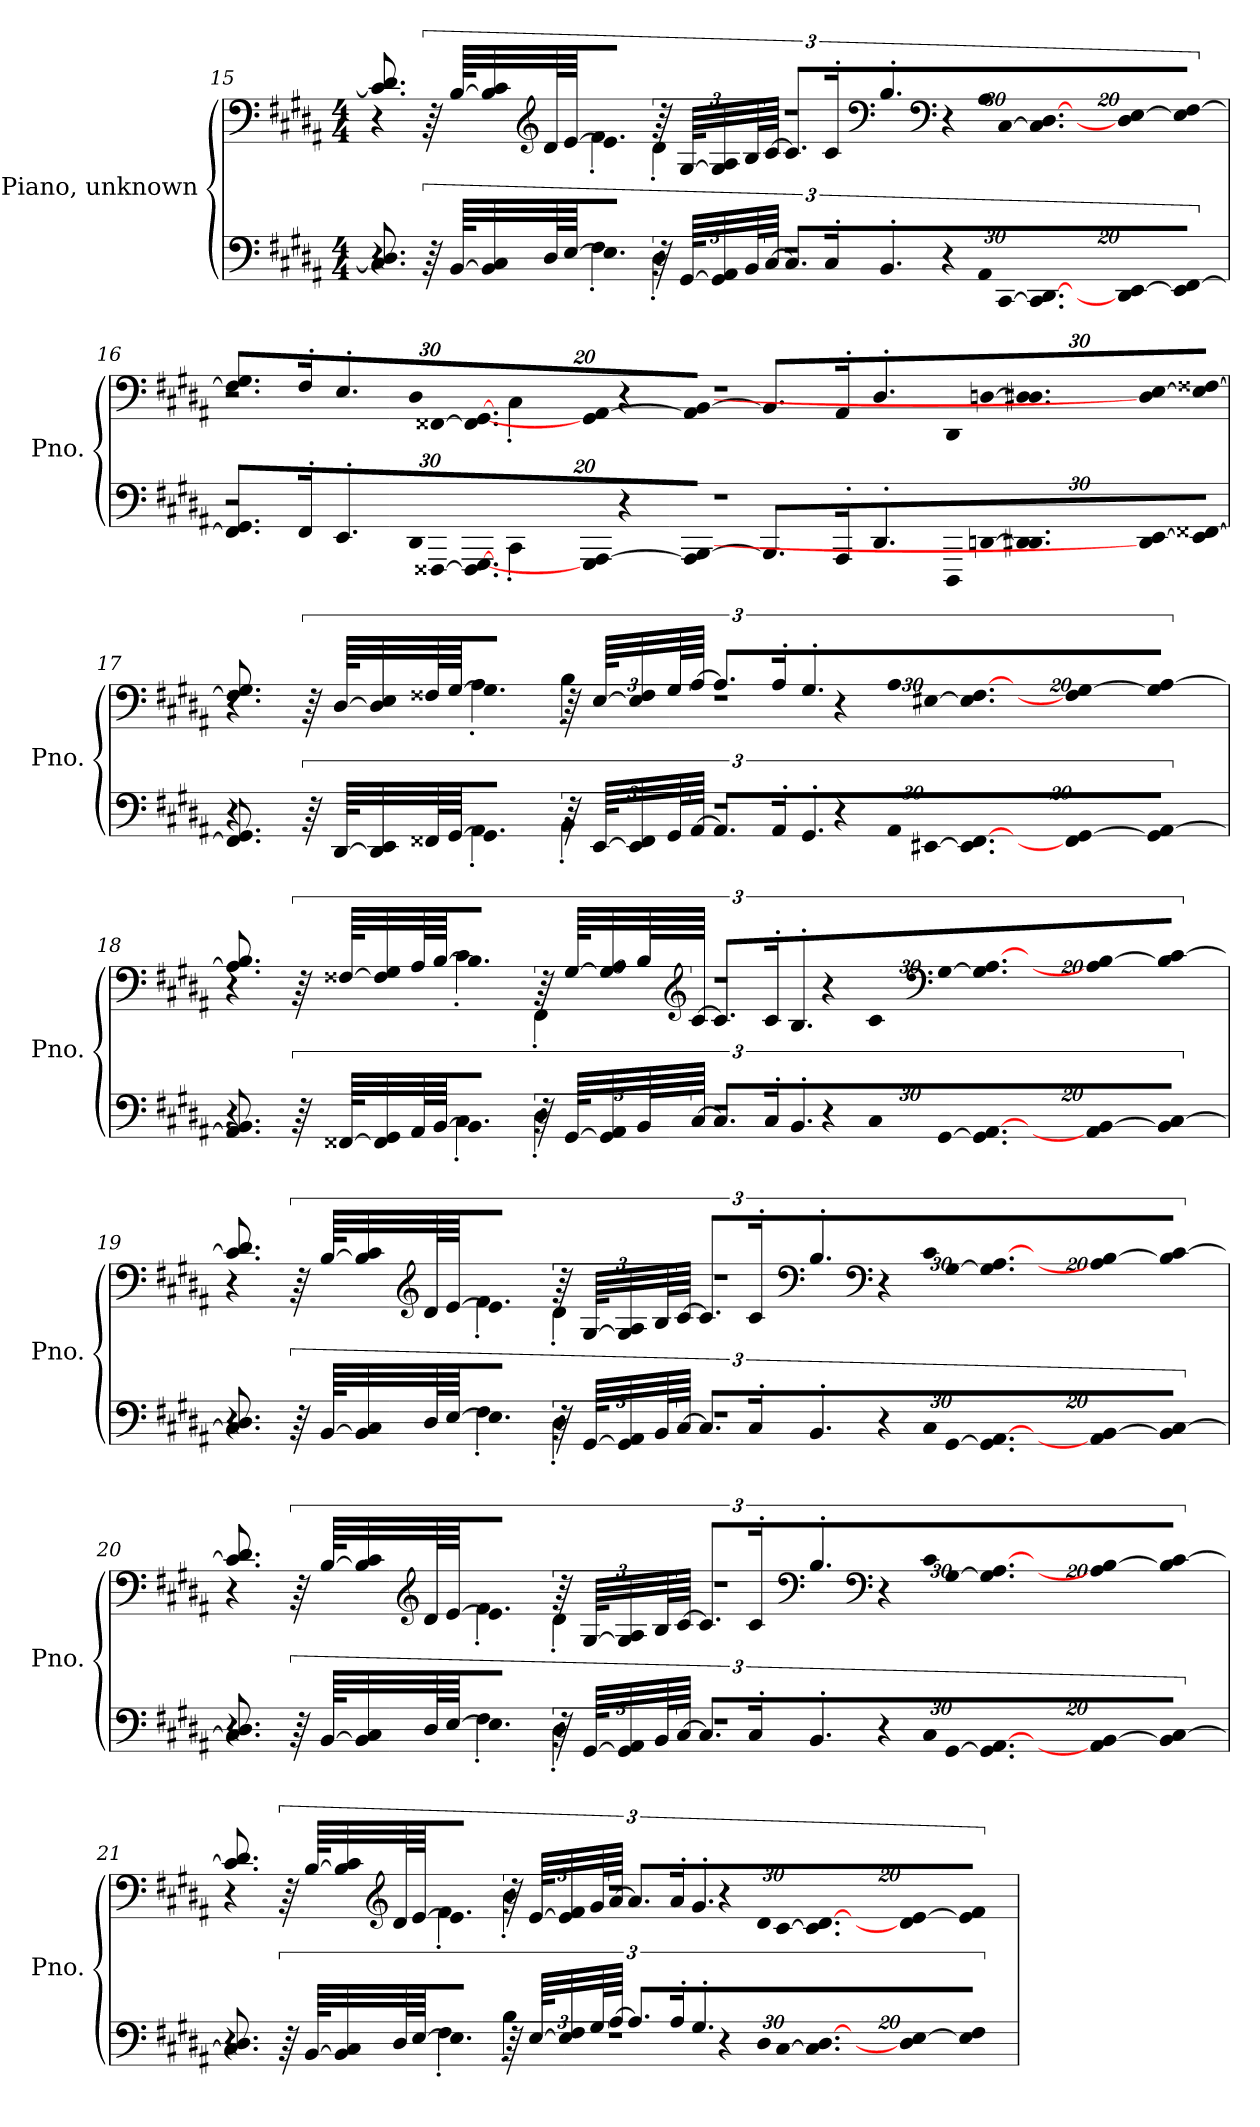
**kern	**kern
*part1	*part1
*staff2	*staff1
*I"Piano, unknown	*
*I'Pno.	*
!!LO:PB:g=z
*clefF4	*clefF4
*k[f#c#g#d#a#]	*k[f#c#g#d#a#]
*M4/4	*M4/4
=15	=15
*^	*^
*	*^	*	*^
1r	4r	8.C#/] 8.D#/	1r	4r	8.c#/] 8.d#/
.	.	96r	.	.	96r
.	.	[96BB/KLLL	.	.	[96B/KLLL
.	.	48BB/] 48C#/	.	.	48B/] 48c#/
*	*	*	*clefG2	*	*
.	.	96D#/L	.	.	96d#/L
.	.	[96E/JJJ	.	.	[96e/JJJ
.	4F#'\	8.E/J]	.	4f#'\	8.e/J]
.	.	96r	.	.	96r
.	.	[96GG#/KLLL	.	.	[96G#/KLLL
.	.	48GG#/] 48AA#/	.	.	48G#/] 48A#/
.	.	96BB/L	.	.	96B/L
.	.	[96C#/JJJJ	.	.	[96c#/JJJJ
.	4D#'\	8.C#/L]	.	4d#'\	8.c#/L]
.	.	16C#'/K	.	.	16c#'/K
*	*	*	*clefF4	*	*
.	4r	8.BB'/	.	4r	8.B'/
*	*	*Xbrackettup	*	*	*
!	!	!LO:N:vis=256	!	!	!
*	*	*	*	*	*Xbrackettup
!	!	!	!	!	!LO:N:vis=256
.	.	1920%17AA#/LLLL	.	.	1920%17A#/LLLL
!	!	!LO:N:vis=256	!	!	!LO:N:vis=256
.	.	[1920%17CC#/J	.	.	[1920%17C#/J
!	!	!LO:N:vis=64.	!	!	!LO:N:vis=64.
.	.	640%17CC#/] [640%17DD#/	.	.	640%17C#/] [640%17D#/
.	.	1920ryy	.	.	1920ryy
!	!	!LO:N:vis=256	!	!	!LO:N:vis=256
.	.	1920%17DD#/] [1920%17EE/L	.	.	1920%17D#/] [1920%17E/L
!	!	!LO:N:vis=256	!	!	!LO:N:vis=256
.	.	1920%17EE/] [1920%17FF#/JJJJJ	.	.	1920%17E/] [1920%17F#/JJJJJ
!!LO:LB:g=z	!!	!!
=16	=16	=16	=16	=16	=16
1r	2r	8.FF#/] 8.GG#/L	1r	2r	8.F#/] 8.G#/L
.	.	16FF#'/K	.	.	16F#'/K
.	.	8.EE'/	.	.	8.E'/
!	!	!LO:N:vis=256	!	!	!LO:N:vis=256
.	.	1920%17DD#/LLLL	.	.	1920%17D#/LLLL
!	!	!LO:N:vis=256	!	!	!LO:N:vis=256
.	.	[1920%17FFF##X/J	.	.	[1920%17FF##X/J
!	!	!LO:N:vis=64.	!	!	!LO:N:vis=64.
.	.	640%17FFF##/] [640%17GGG#/	.	.	640%17FF##/] [640%17GG#/
.	.	1920ryy	.	.	1920ryy
!	!	!LO:N:vis=256	!	!	!LO:N:vis=256
.	.	1920%17GGG#/] [1920%17AAA#/L	.	.	1920%17GG#/] [1920%17AA#/L
!	!	!LO:N:vis=256	!	!	!LO:N:vis=256
.	.	1920%17AAA#/] [1920%17BBB/JJJJJ	.	.	1920%17AA#/] [1920%17BB/JJJJJ
.	4CC#'\	8.BBB/L]	.	4C#'\	8.BB/L]
.	.	16AAA#'/K	.	.	16AA#'/K
.	4r	8.DD#'/	.	4r	8.D#'/
!	!	!LO:N:vis=256	!	!	!LO:N:vis=256
.	.	1920%17DDD#/LLLL	.	.	1920%17DD#/LLLL
!	!	!LO:N:vis=256	!	!	!LO:N:vis=256
.	.	[1920%17DDn/J	.	.	[1920%17Dn/J
!	!	!LO:N:vis=64.	!	!	!LO:N:vis=64.
.	.	640%17DD/] [640%17DD#X/	.	.	640%17D/] [640%17D#X/
.	.	1920ryy	.	.	1920ryy
!	!	!LO:N:vis=256	!	!	!LO:N:vis=256
.	.	1920%17DD#/] [1920%17EE/L	.	.	1920%17D#/] [1920%17E/L
!	!	!LO:N:vis=256	!	!	!LO:N:vis=256
.	.	1920%17EE/] [1920%17FF##X/JJJJJ	.	.	1920%17E/] [1920%17F##X/JJJJJ
!!LO:LB:g=z	!!	!!
=17	=17	=17	=17	=17	=17
1r	4r	8.FF##/] 8.GG#/	1r	4r	8.F##/] 8.G#/
*	*	*brackettup	*	*	*brackettup
.	.	96r	.	.	96r
.	.	[96DD#/KLLL	.	.	[96D#/KLLL
.	.	48DD#/] 48EE/	.	.	48D#/] 48E/
.	.	96FF##X/L	.	.	96F##X/L
.	.	[96GG#/JJJ	.	.	[96G#/JJJ
.	4AA#'\	8.GG#/J]	.	4A#'\	8.G#/J]
.	.	96r	.	.	96r
.	.	[96EE/KLLL	.	.	[96E/KLLL
.	.	48EE/] 48FF##/	.	.	48E/] 48F##/
.	.	96GG#/L	.	.	96G#/L
.	.	[96AA#/JJJJ	.	.	[96A#/JJJJ
.	4BB'\	8.AA#/L]	.	4B'\	8.A#/L]
.	.	16AA#'/K	.	.	16A#'/K
.	4r	8.GG#'/	.	4r	8.G#'/
*	*	*Xbrackettup	*	*	*
!	!	!LO:N:vis=256	!	!	!
*	*	*	*	*	*Xbrackettup
!	!	!	!	!	!LO:N:vis=256
.	.	1920%17AA#/LLLL	.	.	1920%17A#/LLLL
!	!	!LO:N:vis=256	!	!	!LO:N:vis=256
.	.	[1920%17EE#X/J	.	.	[1920%17E#X/J
!	!	!LO:N:vis=64.	!	!	!LO:N:vis=64.
.	.	640%17EE#/] [640%17FF##/	.	.	640%17E#/] [640%17F##/
.	.	1920ryy	.	.	1920ryy
!	!	!LO:N:vis=256	!	!	!LO:N:vis=256
.	.	1920%17FF##/] [1920%17GG#/L	.	.	1920%17F##/] [1920%17G#/L
!	!	!LO:N:vis=256	!	!	!LO:N:vis=256
.	.	1920%17GG#/] [1920%17AA#/JJJJJ	.	.	1920%17G#/] [1920%17A#/JJJJJ
!!LO:LB:g=z	!!	!!
=18	=18	=18	=18	=18	=18
1r	4r	8.AA#/] 8.BB/	1r	4r	8.A#/] 8.B/
*	*	*brackettup	*	*	*brackettup
.	.	96r	.	.	96r
.	.	[96FF##X/KLLL	.	.	[96F##X/KLLL
.	.	48FF##/] 48GG#/	.	.	48F##/] 48G#/
.	.	96AA#/L	.	.	96A#/L
.	.	[96BB/JJJ	.	.	[96B/JJJ
.	4C#'\	8.BB/J]	.	4c#'\	8.B/J]
.	.	96r	.	.	96r
.	.	[96GG#/KLLL	.	.	[96G#/KLLL
.	.	48GG#/] 48AA#/	.	.	48G#/] 48A#/
.	.	96BB/L	.	.	96B/L
*	*	*	*clefG2	*	*
.	.	[96C#/JJJJ	.	.	[96c#/JJJJ
.	4D#'\	8.C#/L]	.	4d#'\	8.c#/L]
.	.	16C#'/K	.	.	16c#'/K
.	4r	8.BB'/	.	4r	8.B'/
*	*	*Xbrackettup	*	*	*
!	!	!LO:N:vis=256	!	!	!
*	*	*	*	*	*Xbrackettup
!	!	!	!	!	!LO:N:vis=256
.	.	1920%17C#/LLLL	.	.	1920%17c#/LLLL
*	*	*	*clefF4	*	*
!	!	!LO:N:vis=256	!	!	!LO:N:vis=256
.	.	[1920%17GG#/J	.	.	[1920%17G#/J
!	!	!LO:N:vis=64.	!	!	!LO:N:vis=64.
.	.	640%17GG#/] [640%17AA#/	.	.	640%17G#/] [640%17A#/
.	.	1920ryy	.	.	1920ryy
!	!	!LO:N:vis=256	!	!	!LO:N:vis=256
.	.	1920%17AA#/] [1920%17BB/L	.	.	1920%17A#/] [1920%17B/L
!	!	!LO:N:vis=256	!	!	!LO:N:vis=256
.	.	1920%17BB/] [1920%17C#/JJJJJ	.	.	1920%17B/] [1920%17c#/JJJJJ
!!LO:LB:g=z	!!	!!
=19	=19	=19	=19	=19	=19
1r	4r	8.C#/] 8.D#/	1r	4r	8.c#/] 8.d#/
*	*	*brackettup	*	*	*brackettup
.	.	96r	.	.	96r
.	.	[96BB/KLLL	.	.	[96B/KLLL
.	.	48BB/] 48C#/	.	.	48B/] 48c#/
*	*	*	*clefG2	*	*
.	.	96D#/L	.	.	96d#/L
.	.	[96E/JJJ	.	.	[96e/JJJ
.	4F#'\	8.E/J]	.	4f#'\	8.e/J]
.	.	96r	.	.	96r
.	.	[96GG#/KLLL	.	.	[96G#/KLLL
.	.	48GG#/] 48AA#/	.	.	48G#/] 48A#/
.	.	96BB/L	.	.	96B/L
.	.	[96C#/JJJJ	.	.	[96c#/JJJJ
.	4D#'\	8.C#/L]	.	4d#'\	8.c#/L]
.	.	16C#'/K	.	.	16c#'/K
*	*	*	*clefF4	*	*
.	4r	8.BB'/	.	4r	8.B'/
*	*	*Xbrackettup	*	*	*
!	!	!LO:N:vis=256	!	!	!
*	*	*	*	*	*Xbrackettup
!	!	!	!	!	!LO:N:vis=256
.	.	1920%17C#/LLLL	.	.	1920%17c#/LLLL
!	!	!LO:N:vis=256	!	!	!LO:N:vis=256
.	.	[1920%17GG#/J	.	.	[1920%17G#/J
!	!	!LO:N:vis=64.	!	!	!LO:N:vis=64.
.	.	640%17GG#/] [640%17AA#/	.	.	640%17G#/] [640%17A#/
.	.	1920ryy	.	.	1920ryy
!	!	!LO:N:vis=256	!	!	!LO:N:vis=256
.	.	1920%17AA#/] [1920%17BB/L	.	.	1920%17A#/] [1920%17B/L
!	!	!LO:N:vis=256	!	!	!LO:N:vis=256
.	.	1920%17BB/] [1920%17C#/JJJJJ	.	.	1920%17B/] [1920%17c#/JJJJJ
!!LO:LB:g=z	!!	!!
=20	=20	=20	=20	=20	=20
1r	4r	8.C#/] 8.D#/	1r	4r	8.c#/] 8.d#/
*	*	*brackettup	*	*	*brackettup
.	.	96r	.	.	96r
.	.	[96BB/KLLL	.	.	[96B/KLLL
.	.	48BB/] 48C#/	.	.	48B/] 48c#/
*	*	*	*clefG2	*	*
.	.	96D#/L	.	.	96d#/L
.	.	[96E/JJJ	.	.	[96e/JJJ
.	4F#'\	8.E/J]	.	4f#'\	8.e/J]
.	.	96r	.	.	96r
.	.	[96GG#/KLLL	.	.	[96G#/KLLL
.	.	48GG#/] 48AA#/	.	.	48G#/] 48A#/
.	.	96BB/L	.	.	96B/L
.	.	[96C#/JJJJ	.	.	[96c#/JJJJ
.	4D#'\	8.C#/L]	.	4d#'\	8.c#/L]
.	.	16C#'/K	.	.	16c#'/K
*	*	*	*clefF4	*	*
.	4r	8.BB'/	.	4r	8.B'/
*	*	*Xbrackettup	*	*	*
!	!	!LO:N:vis=256	!	!	!
*	*	*	*	*	*Xbrackettup
!	!	!	!	!	!LO:N:vis=256
.	.	1920%17C#/LLLL	.	.	1920%17c#/LLLL
!	!	!LO:N:vis=256	!	!	!LO:N:vis=256
.	.	[1920%17GG#/J	.	.	[1920%17G#/J
!	!	!LO:N:vis=64.	!	!	!LO:N:vis=64.
.	.	640%17GG#/] [640%17AA#/	.	.	640%17G#/] [640%17A#/
.	.	1920ryy	.	.	1920ryy
!	!	!LO:N:vis=256	!	!	!LO:N:vis=256
.	.	1920%17AA#/] [1920%17BB/L	.	.	1920%17A#/] [1920%17B/L
!	!	!LO:N:vis=256	!	!	!LO:N:vis=256
.	.	1920%17BB/] [1920%17C#/JJJJJ	.	.	1920%17B/] [1920%17c#/JJJJJ
!!LO:PB:g=z	!!	!!
=21	=21	=21	=21	=21	=21
1r	4r	8.C#/] 8.D#/	1r	4r	8.c#/] 8.d#/
*	*	*brackettup	*	*	*brackettup
.	.	96r	.	.	96r
.	.	[96BB/KLLL	.	.	[96B/KLLL
.	.	48BB/] 48C#/	.	.	48B/] 48c#/
*	*	*	*clefG2	*	*
.	.	96D#/L	.	.	96d#/L
.	.	[96E/JJJ	.	.	[96e/JJJ
.	4F#'\	8.E/J]	.	4f#'\	8.e/J]
.	.	96r	.	.	96r
.	.	[96E/KLLL	.	.	[96e/KLLL
.	.	48E/] 48F#/	.	.	48e/] 48f#/
.	.	96G#/L	.	.	96g#/L
.	.	[96A#/JJJJ	.	.	[96a#/JJJJ
.	4B'\	8.A#/L]	.	4b'\	8.a#/L]
.	.	16A#'/K	.	.	16a#'/K
.	4r	8.G#'/	.	4r	8.g#'/
*	*	*Xbrackettup	*	*	*
!	!	!LO:N:vis=256	!	!	!
*	*	*	*	*	*Xbrackettup
!	!	!	!	!	!LO:N:vis=256
.	.	1920%17D#/LLLL	.	.	1920%17d#/LLLL
!	!	!LO:N:vis=256	!	!	!LO:N:vis=256
.	.	[1920%17C#/J	.	.	[1920%17c#/J
!	!	!LO:N:vis=64.	!	!	!LO:N:vis=64.
.	.	640%17C#/] [640%17D#/	.	.	640%17c#/] [640%17d#/
.	.	1920ryy	.	.	1920ryy
!	!	!LO:N:vis=256	!	!	!LO:N:vis=256
.	.	1920%17D#/] [1920%17E/L	.	.	1920%17d#/] [1920%17e/L
!	!	!LO:N:vis=256	!	!	!LO:N:vis=256
.	.	1920%17E/] [1920%17F#/JJJJJ	.	.	1920%17e/] [1920%17f#/JJJJJ
*v	*v	*v	*	*	*
*	*v	*v	*v
=	=
*-	*-
